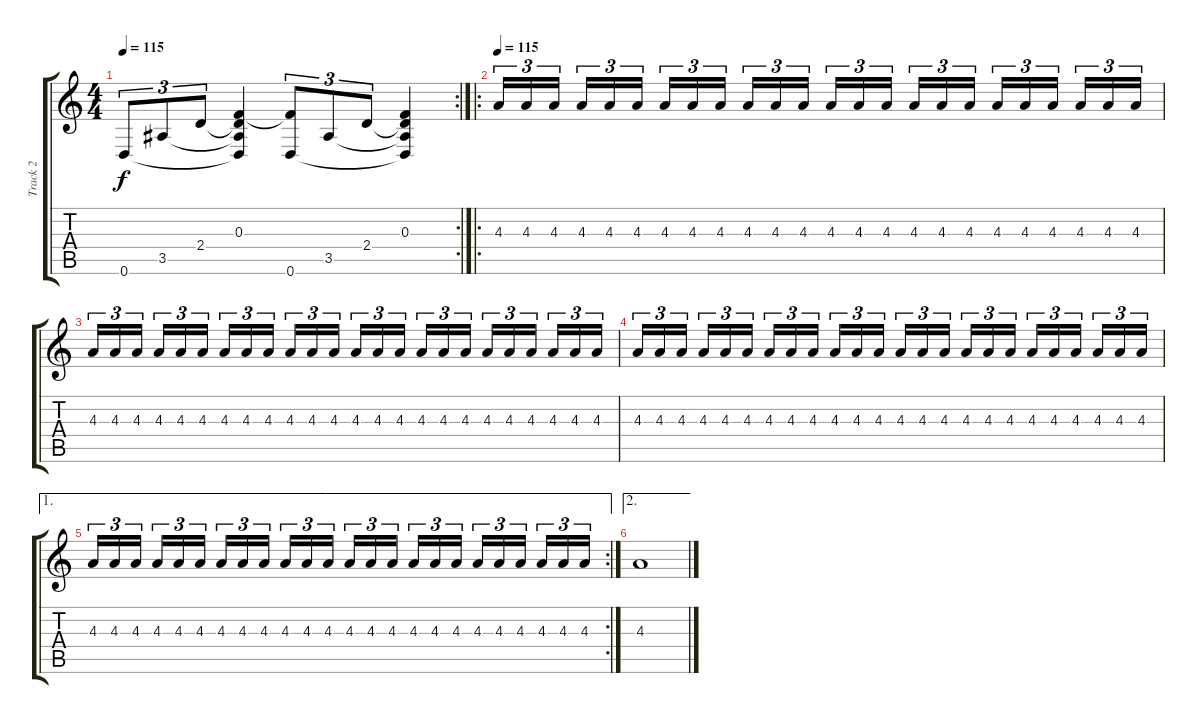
\track ("Track 2" "Track 2") {instrument distortionguitar}
\staff {score tabs}
\tuning (D4 A3 F3 C3 G2 D2) {hide}
\rc 2
\ts (4 4)
\tempo 115
\clef g2
\ks c
0.6.8{tu (3 2) dy f} 3.5.8{tu (3 2)} 2.4.8{tu (3 2)} (0.3 2.4{t} 3.5{t} 0.6{t}).4 (0.3{t} 0.6).8{tu (3 2)} 3.5.8{tu (3 2)} 2.4.8{tu (3 2)} (0.3 2.4{t} 3.5{t} 0.6{t}).4 |
\ro
\tempo 115
4.3.16{tu (3 2) volume 10} 4.3.16{tu (3 2)} 4.3.16{tu (3 2)} 4.3.16{tu (3 2)} 4.3.16{tu (3 2)} 4.3.16{tu (3 2)} 4.3.16{tu (3 2)} 4.3.16{tu (3 2)} 4.3.16{tu (3 2)} 4.3.16{tu (3 2)} 4.3.16{tu (3 2)} 4.3.16{tu (3 2)} 4.3.16{tu (3 2)} 4.3.16{tu (3 2)} 4.3.16{tu (3 2)} 4.3.16{tu (3 2)} 4.3.16{tu (3 2)} 4.3.16{tu (3 2)} 4.3.16{tu (3 2)} 4.3.16{tu (3 2)} 4.3.16{tu (3 2)} 4.3.16{tu (3 2)} 4.3.16{tu (3 2)} 4.3.16{tu (3 2)} |
4.3.16{tu (3 2)} 4.3.16{tu (3 2)} 4.3.16{tu (3 2)} 4.3.16{tu (3 2)} 4.3.16{tu (3 2)} 4.3.16{tu (3 2)} 4.3.16{tu (3 2)} 4.3.16{tu (3 2)} 4.3.16{tu (3 2)} 4.3.16{tu (3 2)} 4.3.16{tu (3 2)} 4.3.16{tu (3 2)} 4.3.16{tu (3 2)} 4.3.16{tu (3 2)} 4.3.16{tu (3 2)} 4.3.16{tu (3 2)} 4.3.16{tu (3 2)} 4.3.16{tu (3 2)} 4.3.16{tu (3 2)} 4.3.16{tu (3 2)} 4.3.16{tu (3 2)} 4.3.16{tu (3 2)} 4.3.16{tu (3 2)} 4.3.16{tu (3 2)} |
4.3.16{tu (3 2)} 4.3.16{tu (3 2)} 4.3.16{tu (3 2)} 4.3.16{tu (3 2)} 4.3.16{tu (3 2)} 4.3.16{tu (3 2)} 4.3.16{tu (3 2)} 4.3.16{tu (3 2)} 4.3.16{tu (3 2)} 4.3.16{tu (3 2)} 4.3.16{tu (3 2)} 4.3.16{tu (3 2)} 4.3.16{tu (3 2)} 4.3.16{tu (3 2)} 4.3.16{tu (3 2)} 4.3.16{tu (3 2)} 4.3.16{tu (3 2)} 4.3.16{tu (3 2)} 4.3.16{tu (3 2)} 4.3.16{tu (3 2)} 4.3.16{tu (3 2)} 4.3.16{tu (3 2)} 4.3.16{tu (3 2)} 4.3.16{tu (3 2)} |
\ae 1
\rc 2
4.3.16{tu (3 2)} 4.3.16{tu (3 2)} 4.3.16{tu (3 2)} 4.3.16{tu (3 2)} 4.3.16{tu (3 2)} 4.3.16{tu (3 2)} 4.3.16{tu (3 2)} 4.3.16{tu (3 2)} 4.3.16{tu (3 2)} 4.3.16{tu (3 2)} 4.3.16{tu (3 2)} 4.3.16{tu (3 2)} 4.3.16{tu (3 2)} 4.3.16{tu (3 2)} 4.3.16{tu (3 2)} 4.3.16{tu (3 2)} 4.3.16{tu (3 2)} 4.3.16{tu (3 2)} 4.3.16{tu (3 2)} 4.3.16{tu (3 2)} 4.3.16{tu (3 2)} 4.3.16{tu (3 2)} 4.3.16{tu (3 2)} 4.3.16{tu (3 2)} |
\ae 2
4.3.1{volume 0}
